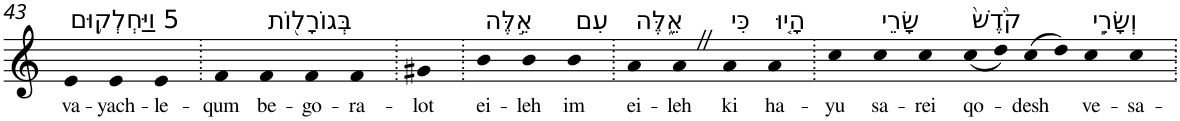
**kern	**text
*part1	*part1
*staff1	*staff1
*I"Piano	*
*I'Pno	*
!!LO:PB:g=z
*clefG2	*
*k[]	*
=43	=43
!LO:TX:a:t=5 וַיַּחְלְק֥וּם	!
!	!LO:LY:b
4e	va-
!	!LO:LY:b
4e	-yach-
!	!LO:LY:b
4e	-le-
=44.	=44.
!	!LO:LY:b
4f	-qum
!LO:TX:a:t=בְּגוֹרָל֖וֹת	!
!	!LO:LY:b
4f	be-
!	!LO:LY:b
4f	-go-
!	!LO:LY:b
4f	-ra-
=45.	=45.
!	!LO:LY:b
4g#X	-lot
=46.	=46.
!LO:TX:a:t=אֵ֣לֶּה	!
!	!LO:LY:b
4b	ei-
!	!LO:LY:b
4b	-leh
!LO:TX:a:t=עִם	!
!	!LO:LY:b
4b	im
=47.	=47.
!LO:TX:a:t=אֵ֑לֶּה	!
!	!LO:LY:b
4a	ei-
!	!LO:LY:b
4aZ	-leh
!LO:TX:a:t=כִּי	!
!	!LO:LY:b
4a	ki
!LO:TX:a:t=הָי֤וּ	!
!	!LO:LY:b
4a	ha-
=48.	=48.
!	!LO:LY:b
4cc	-yu
!LO:TX:a:t=שָׂרֵי	!
!	!LO:LY:b
4cc	sa-
!	!LO:LY:b
4cc	-rei
!LO:TX:a:t=קֹ֙דֶשׁ֙	!
!	!LO:LY:b
(<8cc	qo-
8dd)	.
!	!LO:LY:b
(>8cc	-desh
8dd)	.
!LO:TX:a:t=וְשָׂרֵ֣י	!
!	!LO:LY:b
4cc	ve-
!	!LO:LY:b
4cc	-sa-
=.	=.
*-	*-
